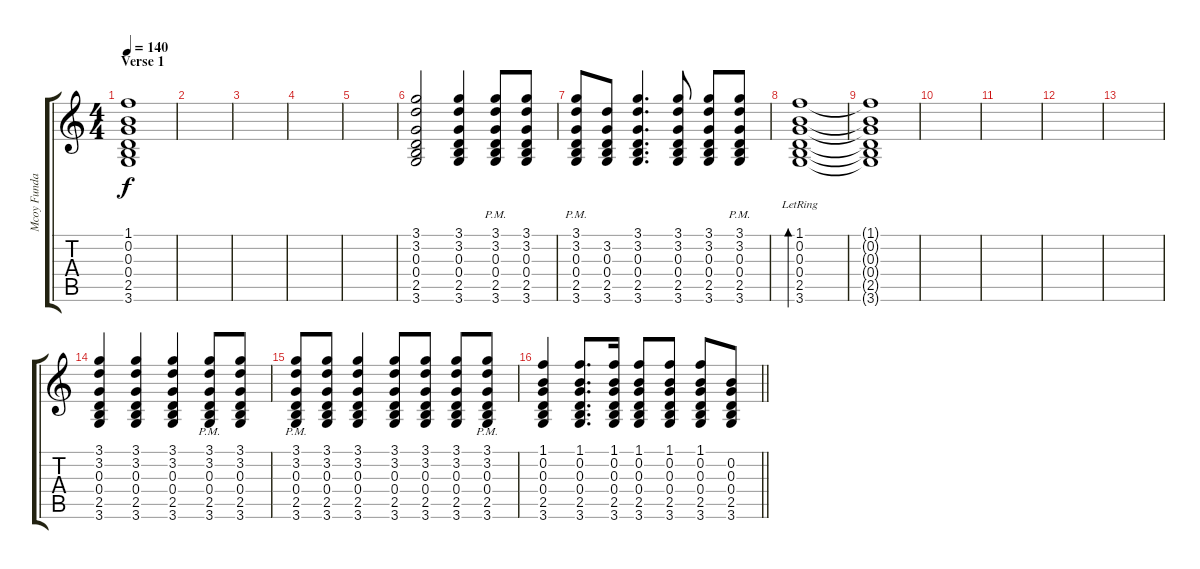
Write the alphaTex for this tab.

\track ("Mcoy Fundales(Rhythm)" "Mcoy Funda") {instrument acousticguitarsteel}
\staff {score tabs}
\tuning (E4 B3 G3 D3 A2 E2) {hide}
\ts (4 4)
\section ("" "Verse 1")
\tempo 140
\clef g2
\ks c
(1.1{t} 0.2{t} 0.3{t} 0.4{t} 2.5{t} 3.6{t}).1{dy f} |
|
|
|
|
(3.1 3.2 0.3 0.4 2.5 3.6).2 (3.1 3.2 0.3 0.4 2.5 3.6).4 (3.1{pm} 3.2{pm} 0.3{pm} 0.4{pm} 2.5{pm} 3.6{pm}).8 (3.1 3.2 0.3 0.4 2.5 3.6).8 |
(3.1{pm} 3.2{pm} 0.3{pm} 0.4{pm} 2.5{pm} 3.6{pm}).8 (3.2 0.3 0.4 2.5 3.6).8 (3.1 3.2 0.3 0.4 2.5 3.6).4{d} (3.1 3.2 0.3 0.4 2.5 3.6).8 (3.1 3.2 0.3 0.4 2.5 3.6).8 (3.1{pm} 3.2{pm} 0.3{pm} 0.4{pm} 2.5{pm} 3.6{pm}).8 |
(1.1{lr} 0.2{lr} 0.3{lr} 0.4{lr} 2.5{lr} 3.6{lr}).1{bd 60} |
(1.1{t} 0.2{t} 0.3{t} 0.4{t} 2.5{t} 3.6{t}).1 |
|
|
|
|
(3.1 3.2 0.3 0.4 2.5 3.6).4 (3.1 3.2 0.3 0.4 2.5 3.6).4 (3.1 3.2 0.3 0.4 2.5 3.6).4 (3.1{pm} 3.2{pm} 0.3{pm} 0.4{pm} 2.5{pm} 3.6{pm}).8 (3.1 3.2 0.3 0.4 2.5 3.6).8 |
(3.1{pm} 3.2{pm} 0.3{pm} 0.4{pm} 2.5{pm} 3.6{pm}).8 (3.1 3.2 0.3 0.4 2.5 3.6).8 (3.1 3.2 0.3 0.4 2.5 3.6).4 (3.1 3.2 0.3 0.4 2.5 3.6).8 (3.1 3.2 0.3 0.4 2.5 3.6).8 (3.1 3.2 0.3 0.4 2.5 3.6).8 (3.1{pm} 3.2{pm} 0.3{pm} 0.4{pm} 2.5{pm} 3.6{pm}).8 |
\barLineRight lightlight
(1.1 0.2 0.3 0.4 2.5 3.6).4 (1.1 0.2 0.3 0.4 2.5 3.6).8{d} (1.1 0.2 0.3 0.4 2.5 3.6).16 (1.1 0.2 0.3 0.4 2.5 3.6).8 (1.1 0.2 0.3 0.4 2.5 3.6).8 (1.1 0.2 0.3 0.4 2.5 3.6).8 (0.2 0.3 0.4 2.5 3.6).8
